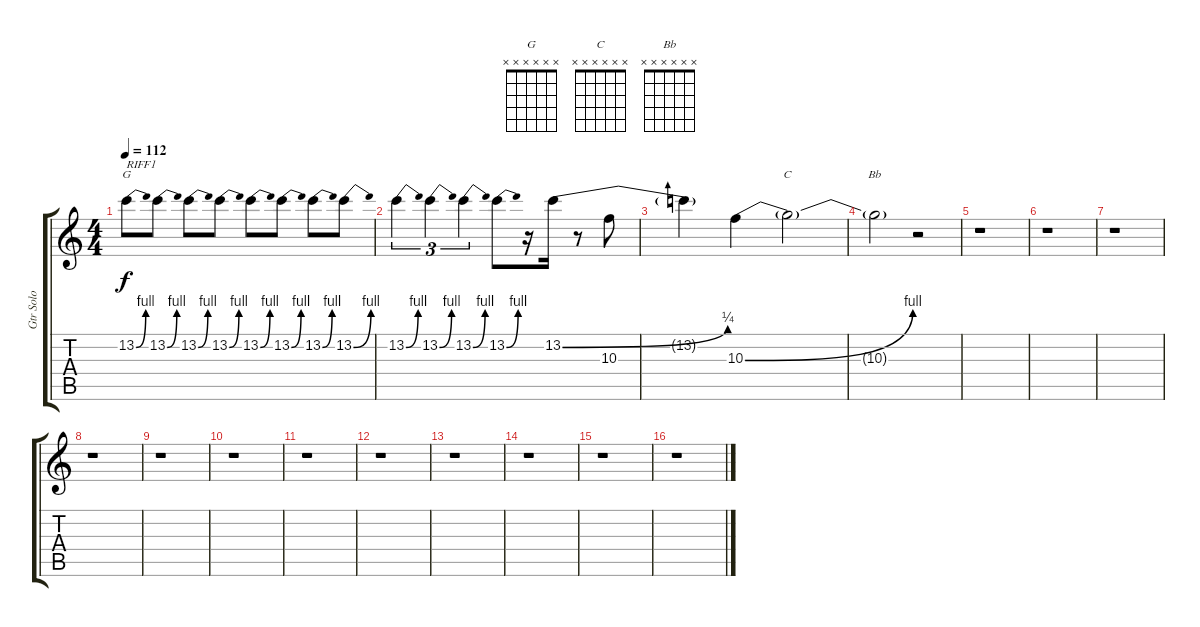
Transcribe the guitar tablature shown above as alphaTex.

\track ("Gtr Solo" "Gtr Solo") {instrument distortionguitar}
\staff {score tabs}
\tuning (E4 B3 G3 D3 A2 E2) {hide}
\chord ("G" x x x x x x) {firstfret 0}
\chord ("C" x x x x x x) {firstfret 0}
\chord ("Bb" x x x x x x) {firstfret 0}
\ts (4 4)
\tempo 112
\clef g2
\ks c
13.2{be (bend 0 0 60 4)}.8{ch "G" txt "RIFF1" dy f} 13.2{be (bend 0 0 60 4)}.8 13.2{be (bend 0 0 60 4)}.8 13.2{be (bend 0 0 60 4)}.8 13.2{be (bend 0 0 60 4)}.8 13.2{be (bend 0 0 60 4)}.8 13.2{be (bend 0 0 60 4)}.8 13.2{be (bend 0 0 60 4)}.8 |
13.2{be (bend 0 0 60 4)}.4{tu (3 2)} 13.2{be (bend 0 0 60 4)}.4{tu (3 2)} 13.2{be (bend 0 0 60 4)}.4{tu (3 2)} 13.2{be (bend 0 0 60 4)}.8 r.16 13.2{be (bend 0 0 60 1)}.16 r.8 10.3.8 |
13.2{t}.4 10.3{be (bend 0 0 60 4)}.4 10.3{t}.2{ch "C"} |
10.3{t}.2{ch "Bb"} r.2 |
r.1 |
r.1 |
r.1 |
r.1 |
r.1 |
r.1 |
r.1 |
r.1 |
r.1 |
r.1 |
r.1 |
r.1
